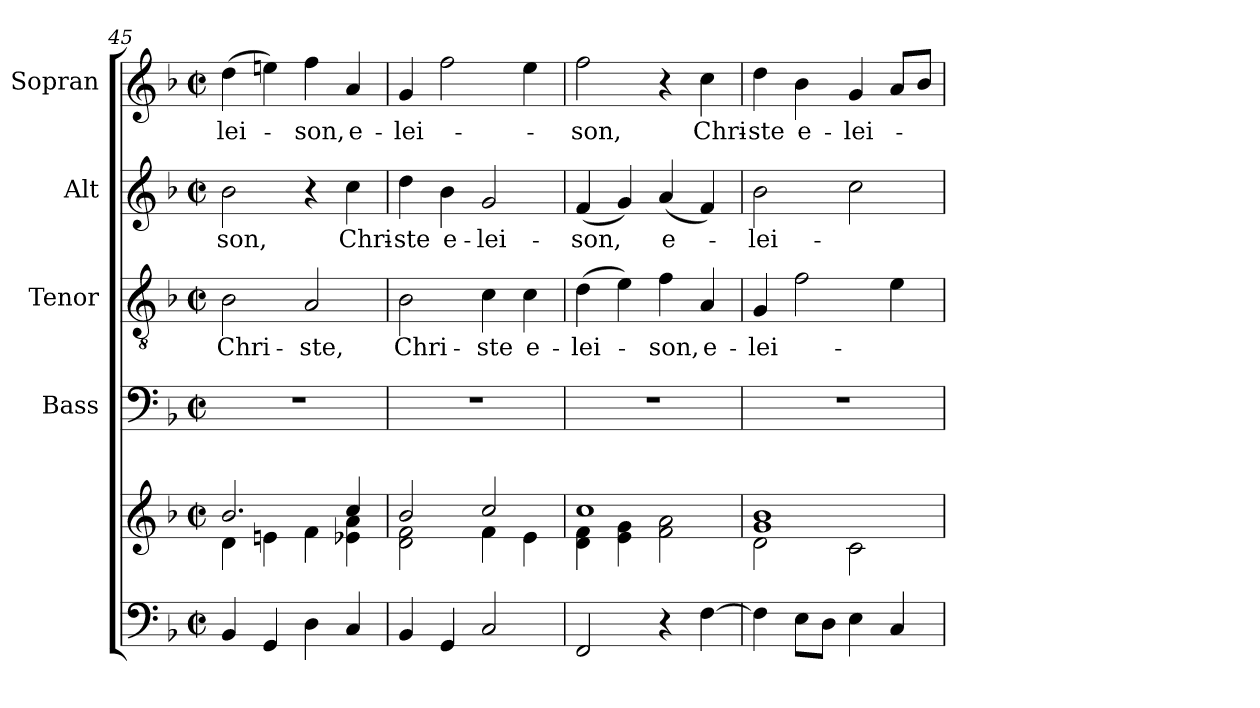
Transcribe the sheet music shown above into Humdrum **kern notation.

**kern	**kern	**kern	**kern	**text	**kern	**text	**kern	**text
*part5	*part5	*part4	*part3	*part3	*part2	*part2	*part1	*part1
*staff6	*staff5	*staff4	*staff3	*staff3	*staff2	*staff2	*staff1	*staff1
*	*	*I"Bass	*I"Tenor	*	*I"Alt	*	*I"Sopran	*
*	*	*I'B.	*I'T.	*	*I'A.	*	*I'S.	*
!!LO:PB:g=z
*clefF4	*clefG2	*clefF4	*clefGv2	*	*clefG2	*	*clefG2	*
*k[b-]	*k[b-]	*k[b-]	*k[b-]	*	*k[b-]	*	*k[b-]	*
*F:	*F:	*F:	*F:	*	*F:	*	*F:	*
*M2/2	*M2/2	*M2/2	*M2/2	*	*M2/2	*	*M2/2	*
*met(c|)	*met(c|)	*met(c|)	*met(c|)	*	*met(c|)	*	*met(c|)	*
=45	=45	=45	=45	=45	=45	=45	=45	=45
*	*^	*	*	*	*	*	*	*
!	!	!	!	!	!LO:LY:b	!	!LO:LY:b	!	!LO:LY:b
4BB-/	2.b-/	4d\	1r	2B-\	Chri-	2b-\	-son,	(>4dd\	-lei-
4GG/	.	4en\	.	.	.	.	.	4een\)	.
!	!	!	!	!	!LO:LY:b	!	!	!	!LO:LY:b
4D\	.	4f\	.	2A/	-ste,	4r	.	4ff\	-son,
!	!	!	!	!	!	!	!LO:LY:b	!	!LO:LY:b
4C/	4cc/	4e-X\ 4a\	.	.	.	4cc\	Chri-	4a/	e-
=46	=46	=46	=46	=46	=46	=46	=46	=46	=46
!	!	!	!	!	!LO:LY:b	!	!LO:LY:b	!	!LO:LY:b
4BB-/	2b-/	2d\ 2f\	1r	2B-\	Chri-	4dd\	-ste	4g/	-lei-
!	!	!	!	!	!	!	!LO:LY:b	!	!
4GG/	.	.	.	.	.	4b-\	e-	2ff\	.
!	!	!	!	!	!LO:LY:b	!	!LO:LY:b	!	!
2C/	2cc/	4f\	.	4c\	-ste	2g/	-lei-	.	.
!	!	!	!	!	!LO:LY:b	!	!	!	!
.	.	4e\	.	4c\	e-	.	.	4ee\	.
=47	=47	=47	=47	=47	=47	=47	=47	=47	=47
!	!	!	!	!	!LO:LY:b	!	!LO:LY:b	!	!LO:LY:b
2FF/	1cc	4d\ 4f\	1r	(>4d\	-lei-	(<4f/	-son,	2ff\	-son,
.	.	4e\ 4g\	.	4e\)	.	4g/)	.	.	.
!	!	!	!	!	!LO:LY:b	!	!LO:LY:b	!	!
4r	.	2f\ 2a\	.	4f\	-son,	(<4a/	e-	4r	.
!	!	!	!	!	!LO:LY:b	!	!	!	!LO:LY:b
[4F\	.	.	.	4A/	e-	4f/)	.	4cc\	Chri-
=48	=48	=48	=48	=48	=48	=48	=48	=48	=48
!	!	!	!	!	!LO:LY:b	!	!LO:LY:b	!	!LO:LY:b
4F\]	1g 1b-	2d\	1r	4G/	-lei-	2b-\	-lei-	4dd\	-ste
!	!	!	!	!	!	!	!	!	!LO:LY:b
8E\L	.	.	.	2f\	.	.	.	4b-\	e-
8D\J	.	.	.	.	.	.	.	.	.
!	!	!	!	!	!	!	!	!	!LO:LY:b
4E\	.	2c\	.	.	.	2cc\	.	4g/	-lei-
4C/	.	.	.	4e\	.	.	.	8a/L	.
.	.	.	.	.	.	.	.	8b-/J	.
*	*v	*v	*	*	*	*	*	*	*
=	=	=	=	=	=	=	=	=
*-	*-	*-	*-	*-	*-	*-	*-	*-
